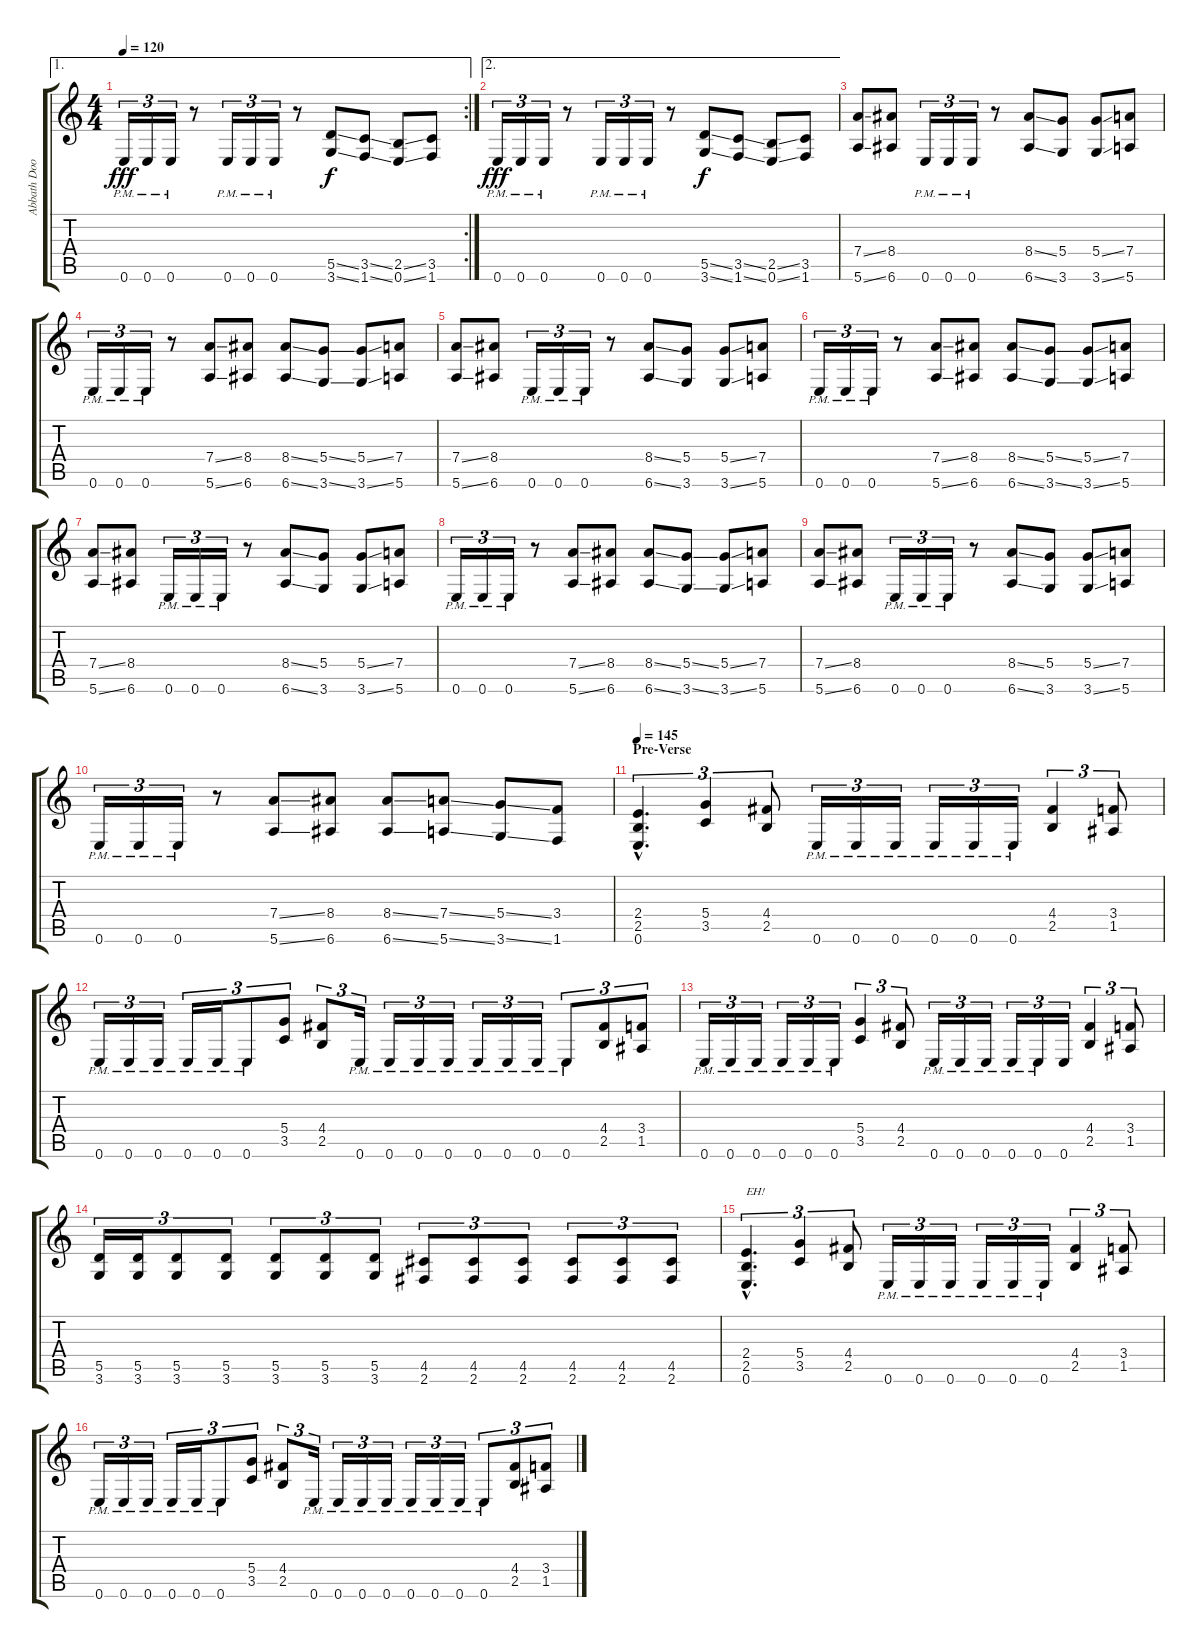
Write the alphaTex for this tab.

\track ("Abbath Doom Occulta" "Abbath Doo") {instrument distortionguitar}
\staff {score tabs}
\tuning (E4 B3 G3 D3 A2 E2) {hide}
\ae 1
\rc 2
\ts (4 4)
\tempo 120
\clef g2
\ks c
0.6{pm}.16{tu (3 2) dy fff} 0.6{pm}.16{tu (3 2)} 0.6{pm}.16{tu (3 2)} r.8 0.6{pm}.16{tu (3 2)} 0.6{pm}.16{tu (3 2)} 0.6{pm}.16{tu (3 2)} r.8 (5.5{ss} 3.6{ss}).8{dy f} (3.5{ss} 1.6{ss}).8 (2.5{ss} 0.6{ss}).8 (3.5 1.6).8 |
\ae 2
0.6{pm}.16{tu (3 2) dy fff} 0.6{pm}.16{tu (3 2)} 0.6{pm}.16{tu (3 2)} r.8 0.6{pm}.16{tu (3 2)} 0.6{pm}.16{tu (3 2)} 0.6{pm}.16{tu (3 2)} r.8 (5.5{ss} 3.6{ss}).8{dy f} (3.5{ss} 1.6{ss}).8 (2.5{ss} 0.6{ss}).8 (3.5 1.6).8 |
(7.4{ss} 5.6{ss}).8 (8.4 6.6).8 0.6{pm}.16{tu (3 2)} 0.6{pm}.16{tu (3 2)} 0.6{pm}.16{tu (3 2)} r.8 (8.4{ss} 6.6{ss}).8 (5.4 3.6).8 (5.4{ss} 3.6{ss}).8 (7.4 5.6).8 |
0.6{pm}.16{tu (3 2)} 0.6{pm}.16{tu (3 2)} 0.6{pm}.16{tu (3 2)} r.8 (7.4{ss} 5.6{ss}).8 (8.4 6.6).8 (8.4{ss} 6.6{ss}).8 (5.4{ss} 3.6{ss}).8 (5.4{ss} 3.6{ss}).8 (7.4 5.6).8 |
(7.4{ss} 5.6{ss}).8 (8.4 6.6).8 0.6{pm}.16{tu (3 2)} 0.6{pm}.16{tu (3 2)} 0.6{pm}.16{tu (3 2)} r.8 (8.4{ss} 6.6{ss}).8 (5.4 3.6).8 (5.4{ss} 3.6{ss}).8 (7.4 5.6).8 |
0.6{pm}.16{tu (3 2)} 0.6{pm}.16{tu (3 2)} 0.6{pm}.16{tu (3 2)} r.8 (7.4{ss} 5.6{ss}).8 (8.4 6.6).8 (8.4{ss} 6.6{ss}).8 (5.4{ss} 3.6{ss}).8 (5.4{ss} 3.6{ss}).8 (7.4 5.6).8 |
(7.4{ss} 5.6{ss}).8 (8.4 6.6).8 0.6{pm}.16{tu (3 2)} 0.6{pm}.16{tu (3 2)} 0.6{pm}.16{tu (3 2)} r.8 (8.4{ss} 6.6{ss}).8 (5.4 3.6).8 (5.4{ss} 3.6{ss}).8 (7.4 5.6).8 |
0.6{pm}.16{tu (3 2)} 0.6{pm}.16{tu (3 2)} 0.6{pm}.16{tu (3 2)} r.8 (7.4{ss} 5.6{ss}).8 (8.4 6.6).8 (8.4{ss} 6.6{ss}).8 (5.4{ss} 3.6{ss}).8 (5.4{ss} 3.6{ss}).8 (7.4 5.6).8 |
(7.4{ss} 5.6{ss}).8 (8.4 6.6).8 0.6{pm}.16{tu (3 2)} 0.6{pm}.16{tu (3 2)} 0.6{pm}.16{tu (3 2)} r.8 (8.4{ss} 6.6{ss}).8 (5.4 3.6).8 (5.4{ss} 3.6{ss}).8 (7.4 5.6).8 |
0.6{pm}.16{tu (3 2)} 0.6{pm}.16{tu (3 2)} 0.6{pm}.16{tu (3 2)} r.8 (7.4{ss} 5.6{ss}).8 (8.4 6.6).8 (8.4{ss} 6.6{ss}).8 (7.4{ss} 5.6{ss}).8 (5.4{ss} 3.6{ss}).8 (3.4 1.6).8 |
\section ("" "Pre-Verse")
\tempo 145
(2.4{hac} 2.5{hac} 0.6{hac}).4{d tu (3 2)} (5.4 3.5).4{tu (3 2)} (4.4 2.5).8{tu (3 2)} 0.6{pm}.16{tu (3 2)} 0.6{pm}.16{tu (3 2)} 0.6{pm}.16{tu (3 2)} 0.6{pm}.16{tu (3 2)} 0.6{pm}.16{tu (3 2)} 0.6{pm}.16{tu (3 2)} (4.4 2.5).4{tu (3 2)} (3.4 1.5).8{tu (3 2)} |
0.6{pm}.16{tu (3 2)} 0.6{pm}.16{tu (3 2)} 0.6{pm}.16{tu (3 2)} 0.6{pm}.16{tu (3 2)} 0.6{pm}.16{tu (3 2)} 0.6{pm}.8{tu (3 2)} (5.4 3.5).8{tu (3 2)} (4.4 2.5).8{tu (3 2)} 0.6{pm}.16{tu (3 2)} 0.6{pm}.16{tu (3 2)} 0.6{pm}.16{tu (3 2)} 0.6{pm}.16{tu (3 2)} 0.6{pm}.16{tu (3 2)} 0.6{pm}.16{tu (3 2)} 0.6{pm}.16{tu (3 2)} 0.6{pm}.8{tu (3 2)} (4.4 2.5).8{tu (3 2)} (3.4 1.5).8{tu (3 2)} |
0.6{pm}.16{tu (3 2)} 0.6{pm}.16{tu (3 2)} 0.6{pm}.16{tu (3 2)} 0.6{pm}.16{tu (3 2)} 0.6{pm}.16{tu (3 2)} 0.6{pm}.16{tu (3 2)} (5.4 3.5).4{tu (3 2)} (4.4 2.5).8{tu (3 2)} 0.6{pm}.16{tu (3 2)} 0.6{pm}.16{tu (3 2)} 0.6{pm}.16{tu (3 2)} 0.6{pm}.16{tu (3 2)} 0.6{pm}.16{tu (3 2)} 0.6.16{tu (3 2)} (4.4 2.5).4{tu (3 2)} (3.4 1.5).8{tu (3 2)} |
(5.5 3.6).16{tu (3 2)} (5.5 3.6).16{tu (3 2)} (5.5 3.6).8{tu (3 2)} (5.5 3.6).8{tu (3 2)} (5.5 3.6).8{tu (3 2)} (5.5 3.6).8{tu (3 2)} (5.5 3.6).8{tu (3 2)} (4.5 2.6).8{tu (3 2)} (4.5 2.6).8{tu (3 2)} (4.5 2.6).8{tu (3 2)} (4.5 2.6).8{tu (3 2)} (4.5 2.6).8{tu (3 2)} (4.5 2.6).8{tu (3 2)} |
(2.4{hac} 2.5{hac} 0.6{hac}).4{d tu (3 2) txt "EH!"} (5.4 3.5).4{tu (3 2)} (4.4 2.5).8{tu (3 2)} 0.6{pm}.16{tu (3 2)} 0.6{pm}.16{tu (3 2)} 0.6{pm}.16{tu (3 2)} 0.6{pm}.16{tu (3 2)} 0.6{pm}.16{tu (3 2)} 0.6{pm}.16{tu (3 2)} (4.4 2.5).4{tu (3 2)} (3.4 1.5).8{tu (3 2)} |
0.6{pm}.16{tu (3 2)} 0.6{pm}.16{tu (3 2)} 0.6{pm}.16{tu (3 2)} 0.6{pm}.16{tu (3 2)} 0.6{pm}.16{tu (3 2)} 0.6{pm}.8{tu (3 2)} (5.4 3.5).8{tu (3 2)} (4.4 2.5).8{tu (3 2)} 0.6{pm}.16{tu (3 2)} 0.6{pm}.16{tu (3 2)} 0.6{pm}.16{tu (3 2)} 0.6{pm}.16{tu (3 2)} 0.6{pm}.16{tu (3 2)} 0.6{pm}.16{tu (3 2)} 0.6{pm}.16{tu (3 2)} 0.6{pm}.8{tu (3 2)} (4.4 2.5).8{tu (3 2)} (3.4 1.5).8{tu (3 2)}
